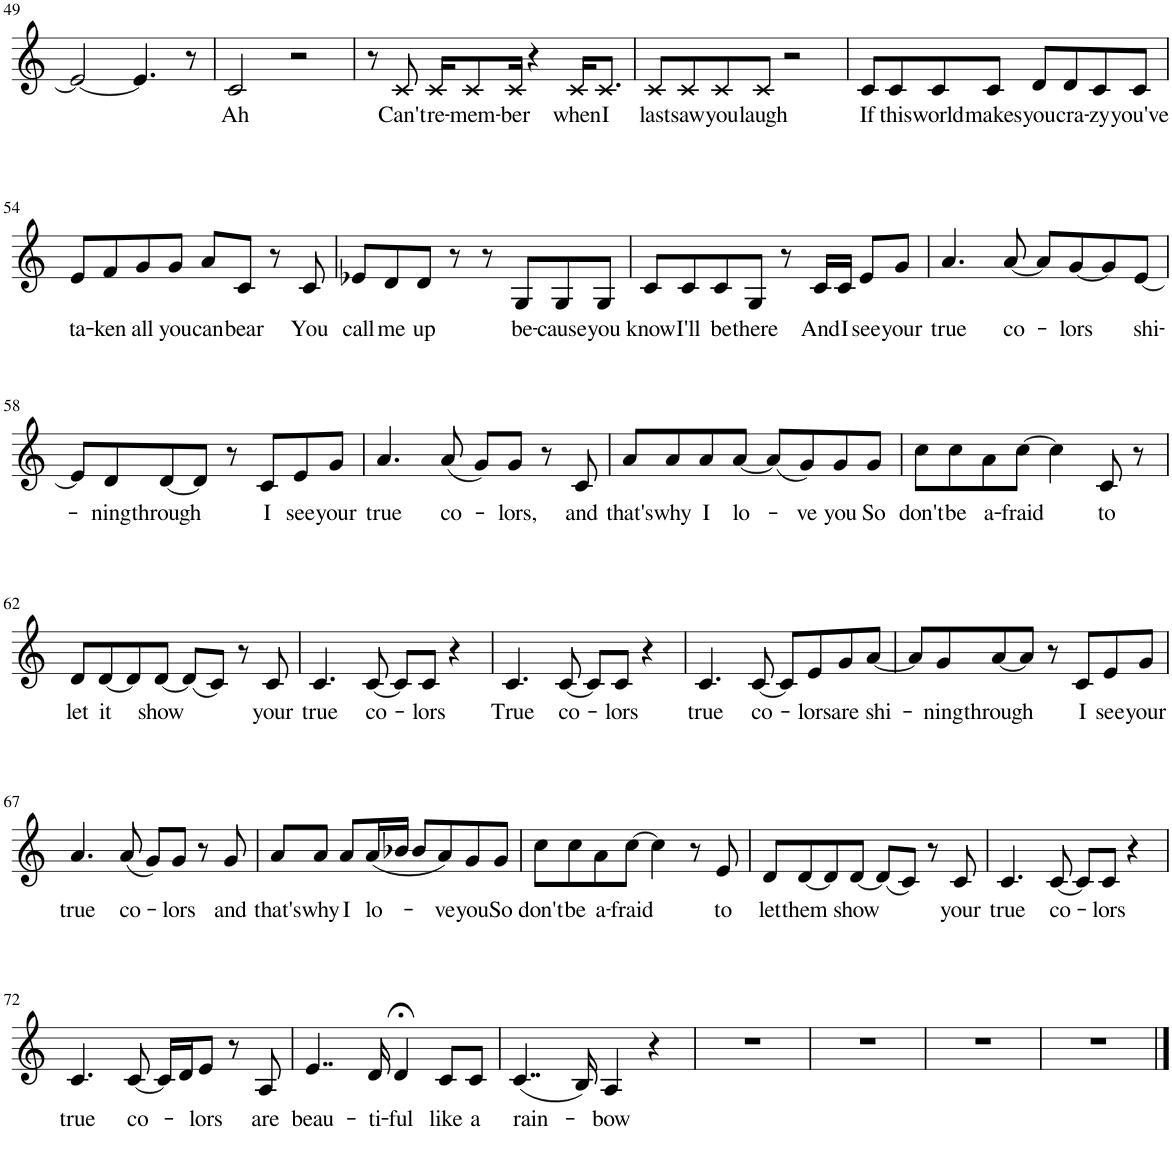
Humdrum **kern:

**kern	**text
*part1	*part1
*staff1	*staff1
*I"Soprano	*
*I'S.	*
!!LO:PB:g=z
*clefG2	*
*k[]	*
*M4/4	*
=49	=49
2e/_	.
4.e/]	.
8r	.
=50	=50
!	!LO:LY:b
2c/	Ah
2r	.
=51	=51
8r	.
!	!LO:LY:b
8c/	Can't
!	!LO:LY:b
16c/KL	re-
!	!LO:LY:b
8c/	-mem-
!	!LO:LY:b
16c/Jk	-ber
4r	.
!	!LO:LY:b
16c/KL	when
!	!LO:LY:b
8.c/J	I
=52	=52
!	!LO:LY:b
8c/L	last
!	!LO:LY:b
8c/	saw
!	!LO:LY:b
8c/	you
!	!LO:LY:b
8c/J	laugh
2r	.
=53	=53
!	!LO:LY:b
8c/L	If
!	!LO:LY:b
8c/	this
!	!LO:LY:b
8c/	world
!	!LO:LY:b
8c/J	makes
!	!LO:LY:b
8d/L	you
!	!LO:LY:b
8d/	cra-
!	!LO:LY:b
8c/	-zy
!	!LO:LY:b
8c/J	you've
!!LO:LB:g=z
=54	=54
!	!LO:LY:b
8e/L	ta-
!	!LO:LY:b
8f/	-ken
!	!LO:LY:b
8g/	all
!	!LO:LY:b
8g/J	you
!	!LO:LY:b
8a/L	can
!	!LO:LY:b
8c/J	bear
8r	.
!	!LO:LY:b
8c/	You
=55	=55
!	!LO:LY:b
8e-X/L	call
!	!LO:LY:b
8d/	me
!	!LO:LY:b
8d/J	up
8r	.
8r	.
!	!LO:LY:b
8G/L	be-
!	!LO:LY:b
8G/	-cause
!	!LO:LY:b
8G/J	you
=56	=56
!	!LO:LY:b
8c/L	know
!	!LO:LY:b
8c/	I'll
!	!LO:LY:b
8c/	be
!	!LO:LY:b
8G/J	there
8r	.
!	!LO:LY:b
16c/LL	And
!	!LO:LY:b
16c/JJ	I
!	!LO:LY:b
8e/L	see
!	!LO:LY:b
8g/J	your
=57	=57
!	!LO:LY:b
4.a/	true
!	!LO:LY:b
[8a/	co-
8a/L]	.
!	!LO:LY:b
[8g/	-lors
8g/]	.
!	!LO:LY:b
[8e/J	shi-
!!LO:LB:g=z
=58	=58
8e/L]	.
!	!LO:LY:b
8d/	-ning
!	!LO:LY:b
[8d/	through
8d/J]	.
8r	.
!	!LO:LY:b
8c/L	I
!	!LO:LY:b
8e/	see
!	!LO:LY:b
8g/J	your
=59	=59
!	!LO:LY:b
4.a/	true
!	!LO:LY:b
(8a/	co-
8g/L)	.
!	!LO:LY:b
8g/J	-lors,
8r	.
!	!LO:LY:b
8c/	and
=60	=60
!	!LO:LY:b
8a/L	that's
!	!LO:LY:b
8a/	why
!	!LO:LY:b
8a/	I
!	!LO:LY:b
[8a/J	lo-
(8a/L]	.
!	!LO:LY:b
8g/)	-ve
!	!LO:LY:b
8g/	you
!	!LO:LY:b
8g/J	So
=61	=61
!	!LO:LY:b
8cc\L	don't
!	!LO:LY:b
8cc\	be
!	!LO:LY:b
8a\	a-
!	!LO:LY:b
[8cc\J	-fraid
4cc\]	.
!	!LO:LY:b
8c/	to
8r	.
!!LO:LB:g=z
=62	=62
!	!LO:LY:b
8d/L	let
!	!LO:LY:b
[8d/	it
8d/]	.
!	!LO:LY:b
[8d/J	show
(8d/L]	.
8c/J)	.
8r	.
!	!LO:LY:b
8c/	your
=63	=63
!	!LO:LY:b
4.c/	true
!	!LO:LY:b
[8c/	co-
8c/L]	.
!	!LO:LY:b
8c/J	-lors
4r	.
=64	=64
!	!LO:LY:b
4.c/	True
!	!LO:LY:b
[8c/	co-
8c/L]	.
!	!LO:LY:b
8c/J	-lors
4r	.
=65	=65
!	!LO:LY:b
4.c/	true
!	!LO:LY:b
[8c/	co-
8c/L]	.
!	!LO:LY:b
8e/	-lors
!	!LO:LY:b
8g/	are
!	!LO:LY:b
[8a/J	shi-
=66	=66
8a/L]	.
!	!LO:LY:b
8g/	-ning
!	!LO:LY:b
[8a/	through
8a/J]	.
8r	.
!	!LO:LY:b
8c/L	I
!	!LO:LY:b
8e/	see
!	!LO:LY:b
8g/J	your
!!LO:LB:g=z
=67	=67
!	!LO:LY:b
4.a/	true
!	!LO:LY:b
(8a/	co-
8g/L)	.
!	!LO:LY:b
8g/J	-lors
8r	.
!	!LO:LY:b
8g/	and
=68	=68
!	!LO:LY:b
8a/L	that's
!	!LO:LY:b
8a/J	why
!	!LO:LY:b
8a/L	I
!	!LO:LY:b
(16a/L	lo-
16b-X/JJ	.
8b-/L	.
!	!LO:LY:b
8a/)	ve
!	!LO:LY:b
8g/	you
!	!LO:LY:b
8g/J	So
=69	=69
!	!LO:LY:b
8cc\L	don't
!	!LO:LY:b
8cc\	be
!	!LO:LY:b
8a\	a-
!	!LO:LY:b
[8cc\J	-fraid
4cc\]	.
8r	.
!	!LO:LY:b
8e/	to
=70	=70
!	!LO:LY:b
8d/L	let
!	!LO:LY:b
[8d/	them
8d/]	.
!	!LO:LY:b
[8d/J	show
(8d/L]	.
8c/J)	.
8r	.
!	!LO:LY:b
8c/	your
=71	=71
!	!LO:LY:b
4.c/	true
!	!LO:LY:b
[8c/	co-
8c/L]	.
!	!LO:LY:b
8c/J	-lors
4r	.
!!LO:LB:g=z
=72	=72
!	!LO:LY:b
4.c/	true
!	!LO:LY:b
[8c/	co-
16c/LL]	.
16d/J	.
!	!LO:LY:b
8e/J	-lors
8r	.
!	!LO:LY:b
8A/	are
=73	=73
!	!LO:LY:b
4..e/	beau-
!	!LO:LY:b
16d/	-ti-
!	!LO:LY:b
4d;</	-ful
!	!LO:LY:b
8c/L	like
!	!LO:LY:b
8c/J	a
=74	=74
!	!LO:LY:b
(4..c/	rain-
16B/)	.
!	!LO:LY:b
4A/	-bow
4r	.
=75	=75
1r	.
=76	=76
1r	.
=77	=77
1r	.
=78	=78
1r	.
==	==
*-	*-
